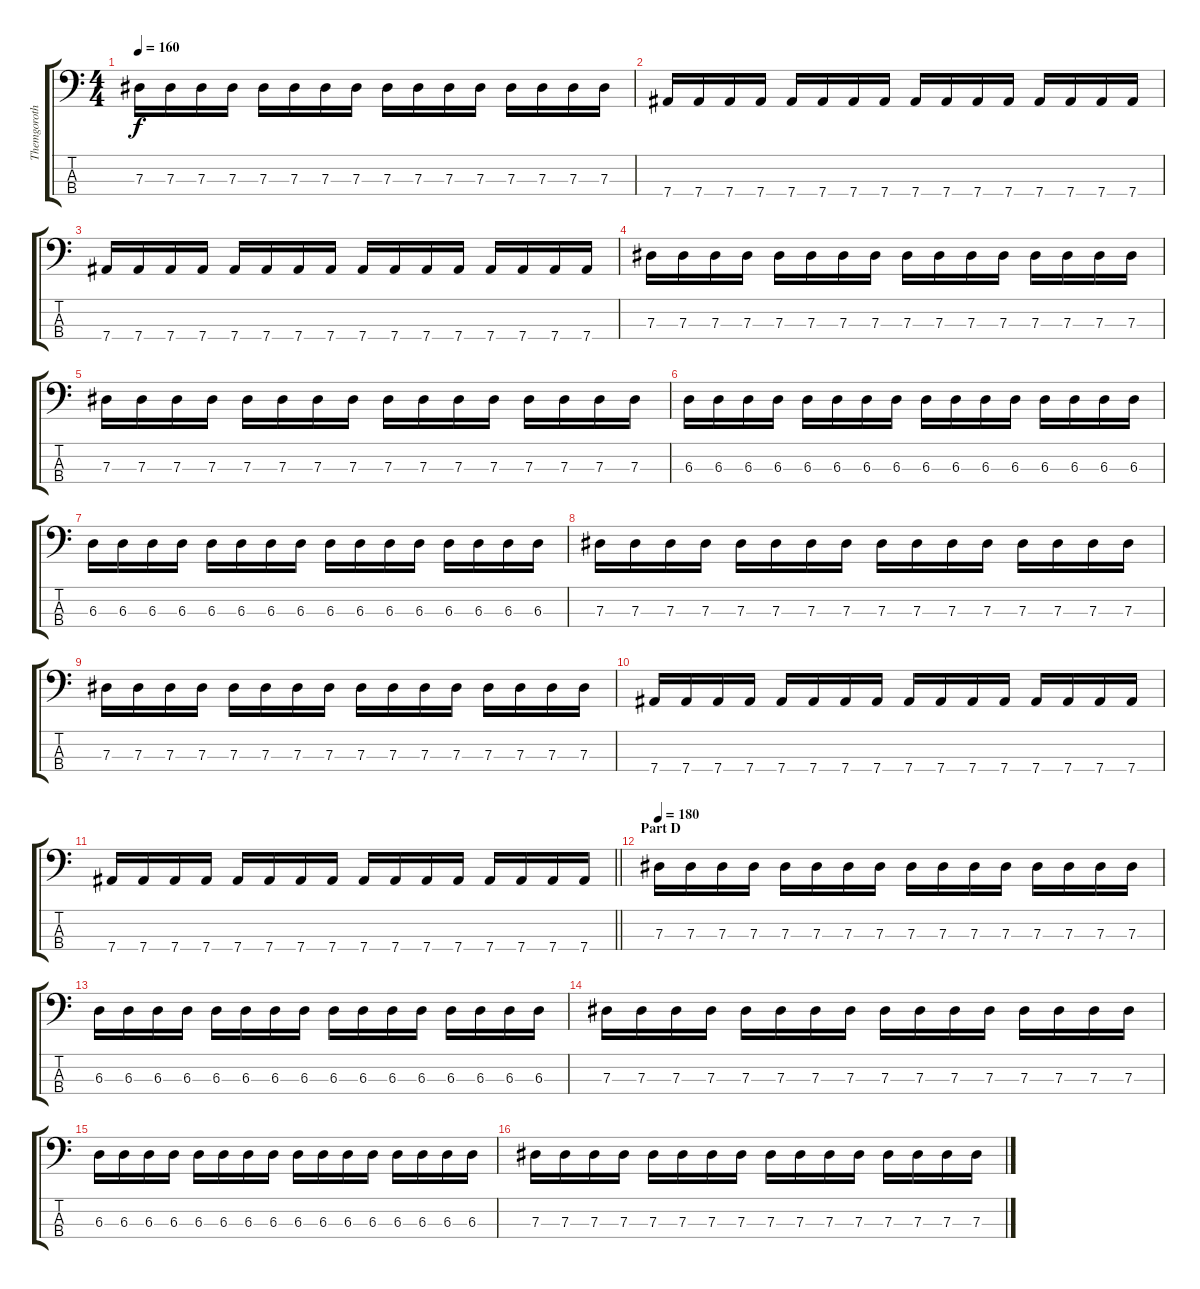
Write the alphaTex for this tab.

\track ("Themgoroth" "Themgoroth") {instrument electricbassfinger}
\staff {score tabs}
\tuning (Gb2 Db2 Ab1 Eb1) {hide}
\ts (4 4)
\tempo 160
\clef f4
\ks c
7.3.16{dy f} 7.3.16 7.3.16 7.3.16 7.3.16 7.3.16 7.3.16 7.3.16 7.3.16 7.3.16 7.3.16 7.3.16 7.3.16 7.3.16 7.3.16 7.3.16 |
7.4.16 7.4.16 7.4.16 7.4.16 7.4.16 7.4.16 7.4.16 7.4.16 7.4.16 7.4.16 7.4.16 7.4.16 7.4.16 7.4.16 7.4.16 7.4.16 |
7.4.16 7.4.16 7.4.16 7.4.16 7.4.16 7.4.16 7.4.16 7.4.16 7.4.16 7.4.16 7.4.16 7.4.16 7.4.16 7.4.16 7.4.16 7.4.16 |
7.3.16 7.3.16 7.3.16 7.3.16 7.3.16 7.3.16 7.3.16 7.3.16 7.3.16 7.3.16 7.3.16 7.3.16 7.3.16 7.3.16 7.3.16 7.3.16 |
7.3.16 7.3.16 7.3.16 7.3.16 7.3.16 7.3.16 7.3.16 7.3.16 7.3.16 7.3.16 7.3.16 7.3.16 7.3.16 7.3.16 7.3.16 7.3.16 |
6.3.16 6.3.16 6.3.16 6.3.16 6.3.16 6.3.16 6.3.16 6.3.16 6.3.16 6.3.16 6.3.16 6.3.16 6.3.16 6.3.16 6.3.16 6.3.16 |
6.3.16 6.3.16 6.3.16 6.3.16 6.3.16 6.3.16 6.3.16 6.3.16 6.3.16 6.3.16 6.3.16 6.3.16 6.3.16 6.3.16 6.3.16 6.3.16 |
7.3.16 7.3.16 7.3.16 7.3.16 7.3.16 7.3.16 7.3.16 7.3.16 7.3.16 7.3.16 7.3.16 7.3.16 7.3.16 7.3.16 7.3.16 7.3.16 |
7.3.16 7.3.16 7.3.16 7.3.16 7.3.16 7.3.16 7.3.16 7.3.16 7.3.16 7.3.16 7.3.16 7.3.16 7.3.16 7.3.16 7.3.16 7.3.16 |
7.4.16 7.4.16 7.4.16 7.4.16 7.4.16 7.4.16 7.4.16 7.4.16 7.4.16 7.4.16 7.4.16 7.4.16 7.4.16 7.4.16 7.4.16 7.4.16 |
\barLineRight lightlight
7.4.16 7.4.16 7.4.16 7.4.16 7.4.16 7.4.16 7.4.16 7.4.16 7.4.16 7.4.16 7.4.16 7.4.16 7.4.16 7.4.16 7.4.16 7.4.16 |
\section ("" "Part D")
\tempo 180
7.3.16 7.3.16 7.3.16 7.3.16 7.3.16 7.3.16 7.3.16 7.3.16 7.3.16 7.3.16 7.3.16 7.3.16 7.3.16 7.3.16 7.3.16 7.3.16 |
6.3.16 6.3.16 6.3.16 6.3.16 6.3.16 6.3.16 6.3.16 6.3.16 6.3.16 6.3.16 6.3.16 6.3.16 6.3.16 6.3.16 6.3.16 6.3.16 |
7.3.16 7.3.16 7.3.16 7.3.16 7.3.16 7.3.16 7.3.16 7.3.16 7.3.16 7.3.16 7.3.16 7.3.16 7.3.16 7.3.16 7.3.16 7.3.16 |
6.3.16 6.3.16 6.3.16 6.3.16 6.3.16 6.3.16 6.3.16 6.3.16 6.3.16 6.3.16 6.3.16 6.3.16 6.3.16 6.3.16 6.3.16 6.3.16 |
7.3.16 7.3.16 7.3.16 7.3.16 7.3.16 7.3.16 7.3.16 7.3.16 7.3.16 7.3.16 7.3.16 7.3.16 7.3.16 7.3.16 7.3.16 7.3.16
